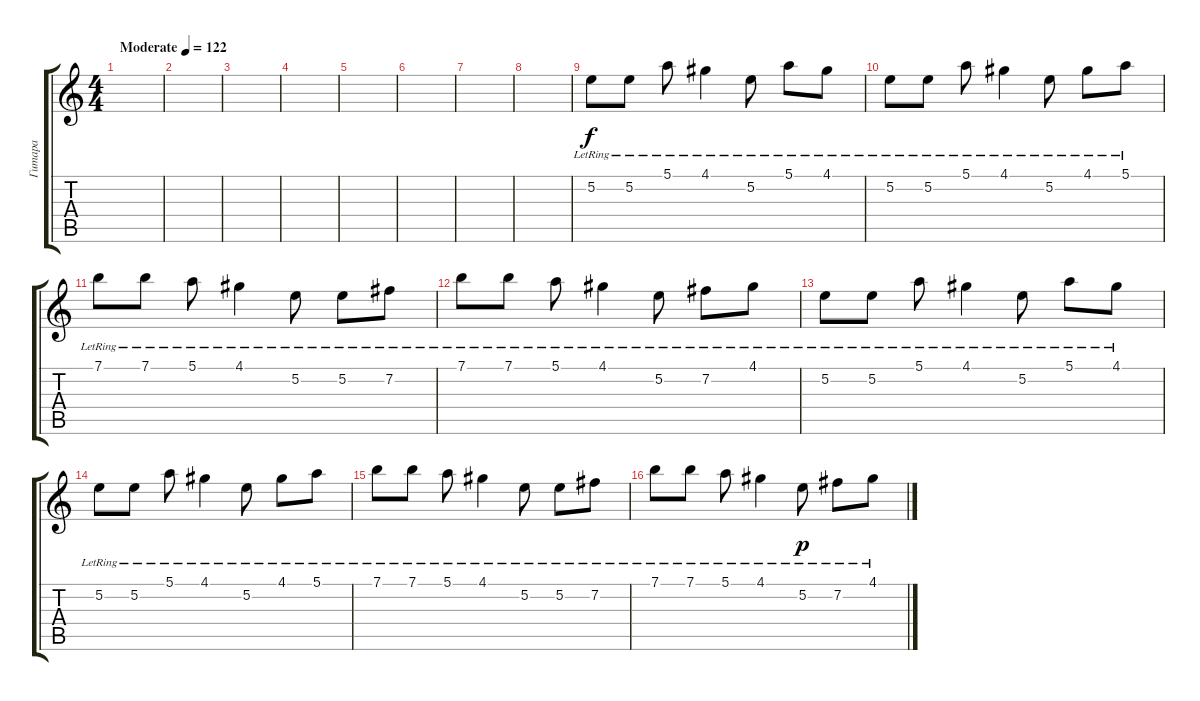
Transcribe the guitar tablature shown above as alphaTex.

\track ("Гитара" "Гитара") {instrument acousticguitarsteel}
\staff {score tabs}
\tuning (E4 B3 G3 D3 A2 E2) {hide}
\ts (4 4)
\tempo (122 "Moderate")
\clef g2
\ks c
|
|
|
|
|
|
|
|
5.2{lr}.8 5.2{lr}.8 5.1{lr}.8 4.1{lr}.4 5.2{lr}.8 5.1{lr}.8 4.1{lr}.8 |
5.2{lr}.8 5.2{lr}.8 5.1{lr}.8 4.1{lr}.4 5.2{lr}.8 4.1{lr}.8 5.1{lr}.8 |
7.1{lr}.8 7.1{lr}.8 5.1{lr}.8 4.1{lr}.4 5.2{lr}.8 5.2{lr}.8 7.2{lr}.8 |
7.1{lr}.8 7.1{lr}.8 5.1{lr}.8 4.1{lr}.4 5.2{lr}.8 7.2{lr}.8 4.1{lr}.8 |
5.2{lr}.8 5.2{lr}.8 5.1{lr}.8 4.1{lr}.4 5.2{lr}.8 5.1{lr}.8 4.1{lr}.8 |
5.2{lr}.8 5.2{lr}.8 5.1{lr}.8 4.1{lr}.4 5.2{lr}.8 4.1{lr}.8 5.1{lr}.8 |
7.1{lr}.8 7.1{lr}.8 5.1{lr}.8 4.1{lr}.4 5.2{lr}.8 5.2{lr}.8 7.2{lr}.8 |
7.1{lr}.8 7.1{lr}.8 5.1{lr}.8 4.1{lr}.4 5.2{lr}.8{dy p} 7.2{lr}.8 4.1{lr}.8
